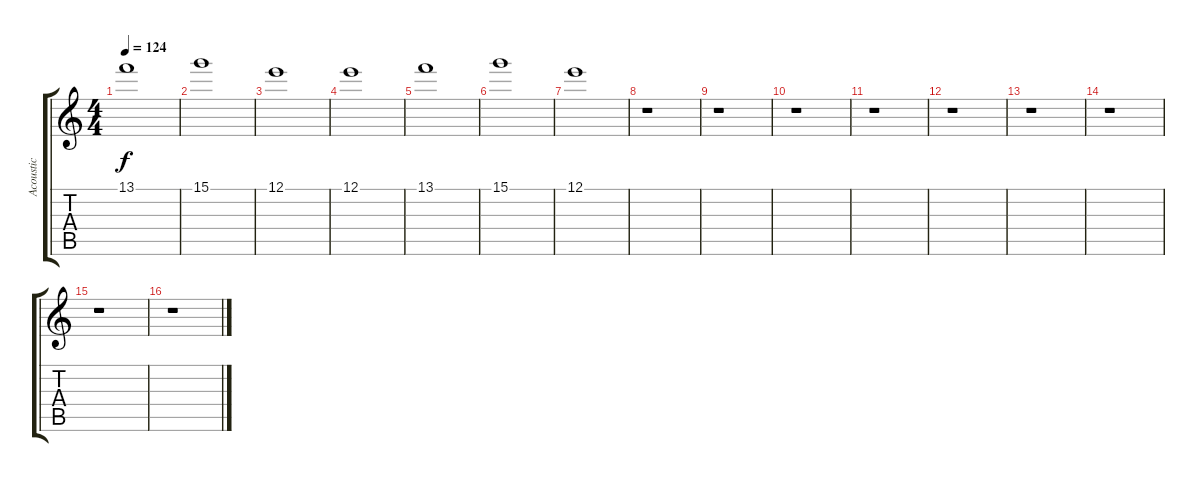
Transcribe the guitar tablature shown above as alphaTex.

\track ("Acoustic" "Acoustic") {instrument acousticguitarnylon}
\staff {score tabs}
\tuning (E4 B3 G3 D3 A2 E2) {hide}
\ts (4 4)
\tempo 124
\clef g2
\ks c
13.1.1{dy f} |
15.1.1 |
12.1.1 |
12.1.1 |
13.1.1 |
15.1.1 |
12.1.1 |
r.1 |
r.1 |
r.1 |
r.1 |
r.1 |
r.1 |
r.1 |
r.1 |
r.1
